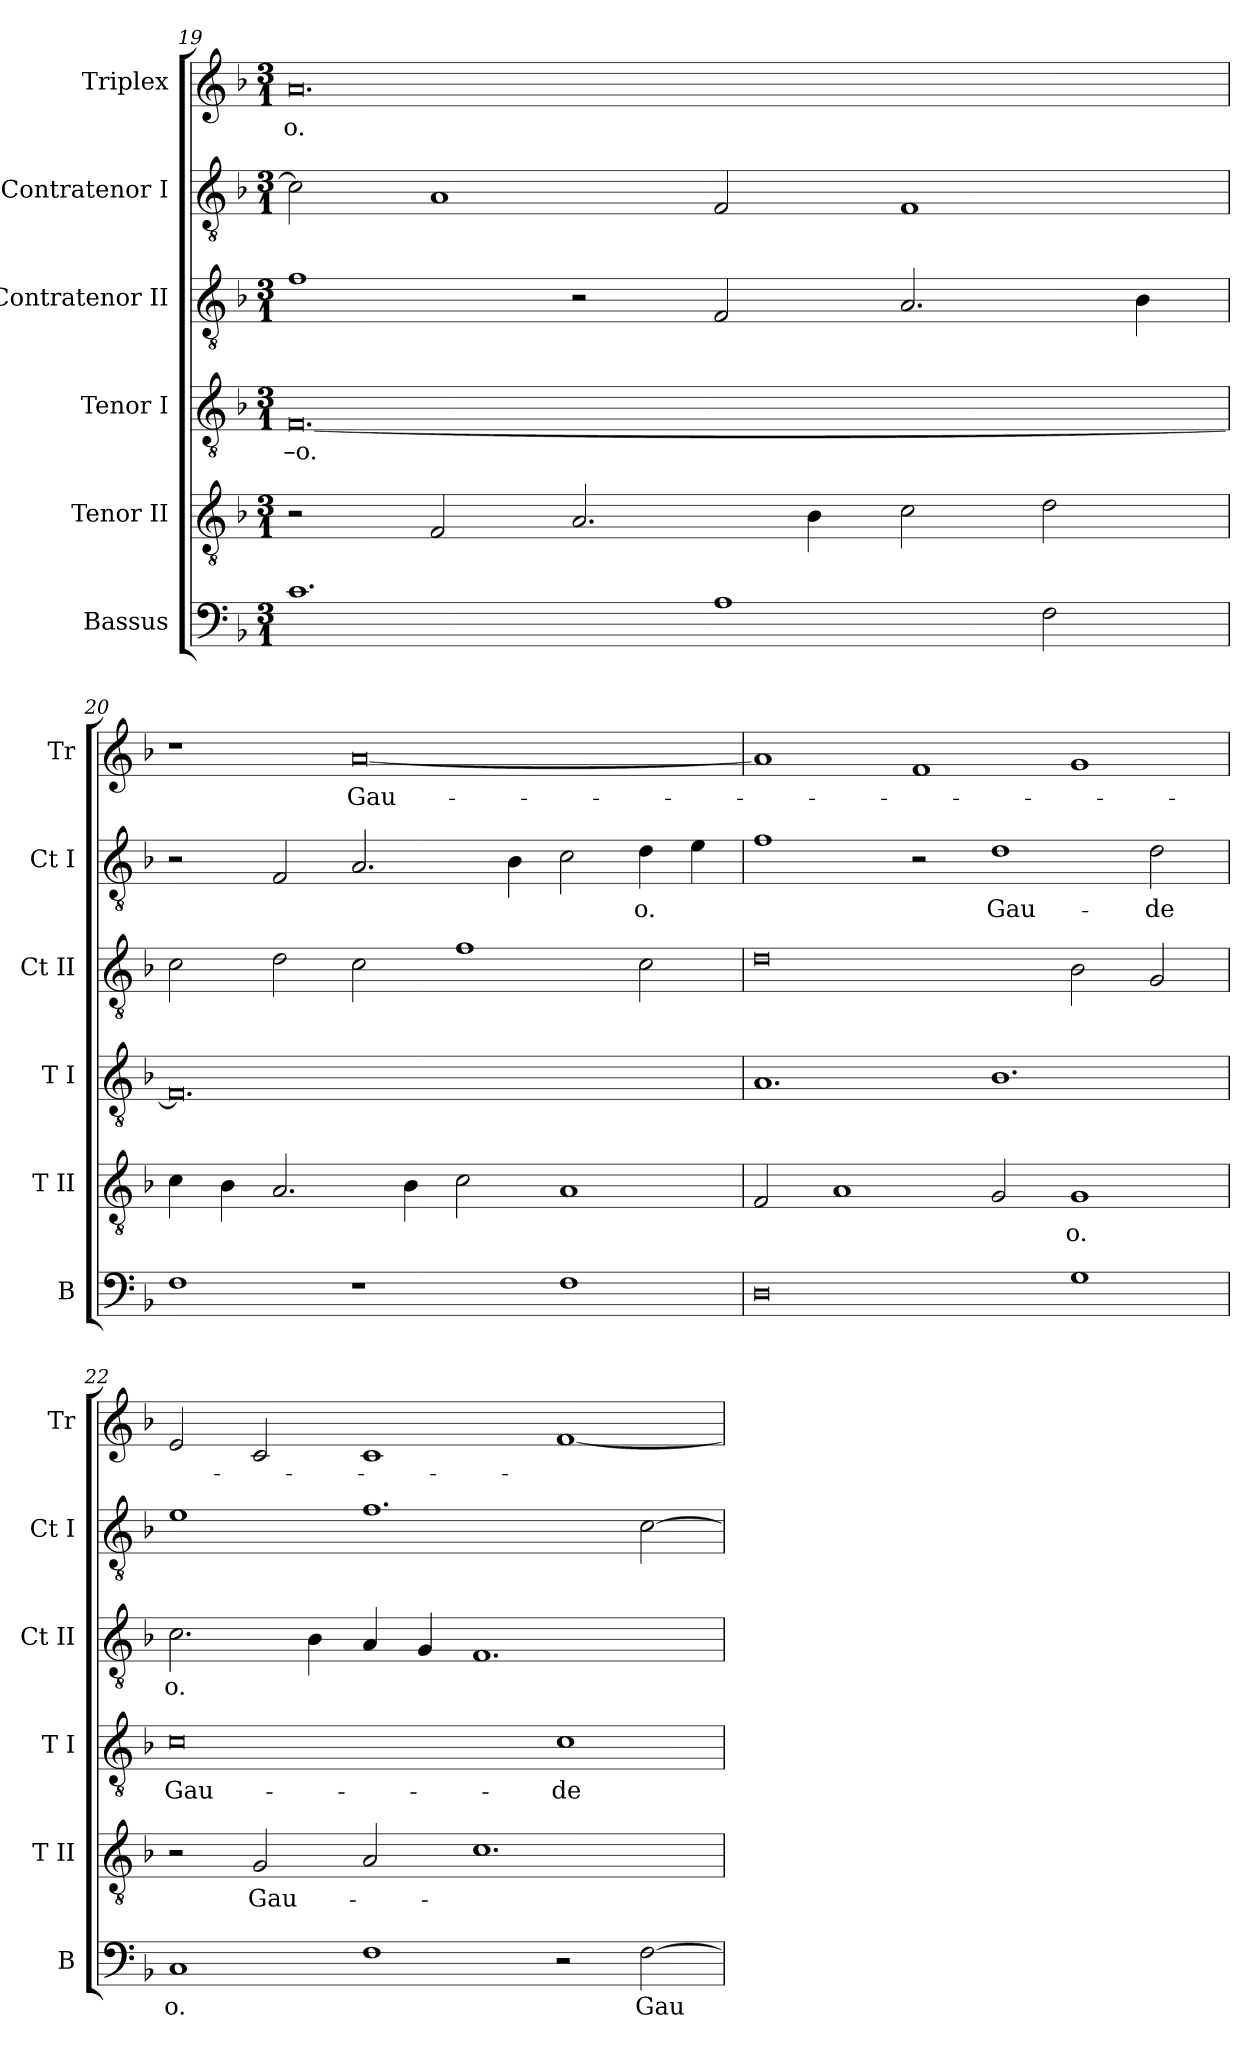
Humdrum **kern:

**kern	**text	**kern	**text	**kern	**text	**kern	**text	**kern	**text	**kern	**text
*part6	*part6	*part5	*part5	*part4	*part4	*part3	*part3	*part2	*part2	*part1	*part1
*staff6	*staff6	*staff5	*staff5	*staff4	*staff4	*staff3	*staff3	*staff2	*staff2	*staff1	*staff1
*I"Bassus	*	*I"Tenor II	*	*I"Tenor I	*	*I"Contratenor II	*	*I"Contratenor I	*	*I"Triplex	*
*I'B	*	*I'T II	*	*I'T I	*	*I'Ct II	*	*I'Ct I	*	*I'Tr	*
*clefF4	*	*clefGv2	*	*clefGv2	*	*clefGv2	*	*clefGv2	*	*clefG2	*
*	*	*ITrd7c12	*	*ITrd7c12	*	*ITrd7c12	*	*ITrd7c12	*	*	*
*k[b-]	*	*k[b-]	*	*k[b-]	*	*k[b-]	*	*k[b-]	*	*k[b-]	*
*F:	*	*F:	*	*F:	*	*F:	*	*F:	*	*F:	*
*M3/1	*	*M3/1	*	*M3/1	*	*M3/1	*	*M3/1	*	*M3/1	*
=19	=19	=19	=19	=19	=19	=19	=19	=19	=19	=19	=19
!	!	!	!	!	!LO:LY:b:color=#000000	!	!	!	!	!	!
!	!	!	!	!	!	!	!	!	!	!	!LO:LY:b:color=#000000
1.ci	.	2r	.	[<0.FFi	–o.	1Fi	.	2Ci\]	.	0.ai	-o.
.	.	2FFi/	.	.	.	.	.	1AAi	.	.	.
.	.	2.AAi/	.	.	.	2r	.	.	.	.	.
1Ai	.	.	.	.	.	2FFi/	.	2FFi/	.	.	.
.	.	4BB-i\	.	.	.	.	.	.	.	.	.
.	.	2Ci\	.	.	.	2.AAi/	.	1FFi	.	.	.
2Fi\	.	2Di\	.	.	.	.	.	.	.	.	.
.	.	.	.	.	.	4BB-i\	.	.	.	.	.
=20`	=20`	=20`	=20`	=20`	=20`	=20`	=20`	=20`	=20`	=20`	=20`
1Fi	.	4Ci\	.	0.FFi]	.	2Ci\	.	2r	.	1r	.
.	.	4BB-i\	.	.	.	.	.	.	.	.	.
.	.	2.AAi/	.	.	.	2Di\	.	2FFi/	.	.	.
!	!	!	!	!	!	!	!	!	!	!	!LO:LY:b:color=#000000
1r	.	.	.	.	.	2Ci\	.	2.AAi/	.	[<0ai	Gau-
.	.	4BB-i\	.	.	.	.	.	.	.	.	.
.	.	2Ci\	.	.	.	1Fi	.	.	.	.	.
.	.	.	.	.	.	.	.	4BB-i\	.	.	.
1Fi	.	1AAi	.	.	.	.	.	2Ci\	.	.	.
!	!	!	!	!	!	!	!	!	!LO:LY:b:color=#000000	!	!
.	.	.	.	.	.	2Ci\	.	4Di\	-o.	.	.
.	.	.	.	.	.	.	.	4Ei\	.	.	.
!!LO:LB:g=z
=21`	=21`	=21`	=21`	=21`	=21`	=21`	=21`	=21`	=21`	=21`	=21`
0Di	.	2FFi/	.	1.AAi	.	0Di	.	1Fi	.	1ai]	.
.	.	1AAi	.	.	.	.	.	.	.	.	.
.	.	.	.	.	.	.	.	2r	.	1fi	.
!	!	!	!	!	!	!	!	!	!LO:LY:b:color=#000000	!	!
.	.	2GGi/	.	1.BB-i	.	.	.	1Di	Gau-	.	.
!	!	!	!LO:LY:b:color=#000000	!	!	!	!	!	!	!	!
1Gi	.	1GGi	-o.	.	.	2BB-i\	.	.	.	1gi	.
!	!	!	!	!	!	!	!	!	!LO:LY:b:color=#000000	!	!
.	.	.	.	.	.	2GGi/	.	2Di\	-de	.	.
=22`	=22`	=22`	=22`	=22`	=22`	=22`	=22`	=22`	=22`	=22`	=22`
!	!LO:LY:b:color=#000000	!	!	!	!	!	!	!	!	!	!
!	!	!	!	!	!LO:LY:b:color=#000000	!	!	!	!	!	!
!	!	!	!	!	!	!	!LO:LY:b:color=#000000	!	!	!	!
1Ci	-o.	2r	.	0Ci	Gau-	2.Ci\	-o.	1Ei	.	2ei/	.
!	!	!	!LO:LY:b:color=#000000	!	!	!	!	!	!	!	!
.	.	2GGi/	Gau-	.	.	.	.	.	.	2ci/	.
.	.	.	.	.	.	4BB-i\	.	.	.	.	.
1Fi	.	2AAi/	.	.	.	4AAi/	.	1.Fi	.	1ci	.
.	.	.	.	.	.	4GGi/	.	.	.	.	.
.	.	1.Ci	.	.	.	1.FFi	.	.	.	.	.
!	!	!	!	!	!LO:LY:b:color=#000000	!	!	!	!	!	!
2r	.	.	.	1Ci	-de	.	.	.	.	[<1fi	.
!	!LO:LY:b:color=#000000	!	!	!	!	!	!	!	!	!	!
[>2Fi\	Gau-	.	.	.	.	.	.	[>2Ci\	.	.	.
=`	=`	=`	=`	=`	=`	=`	=`	=`	=`	=`	=`
*-	*-	*-	*-	*-	*-	*-	*-	*-	*-	*-	*-
